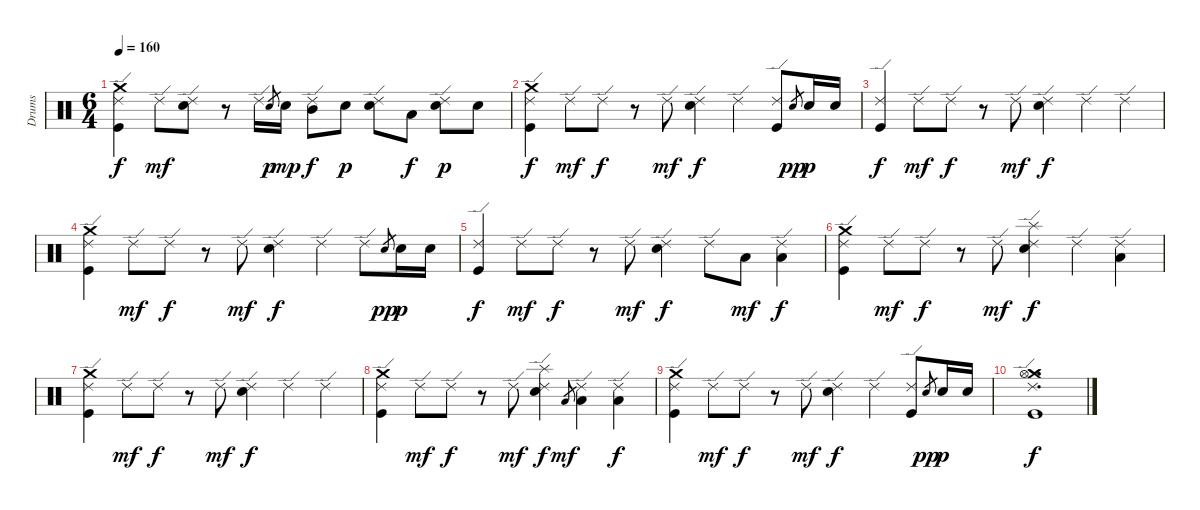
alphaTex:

\track ("Drums" "Drums") {instrument percussion}
\staff {score}
\articulation defaults
\ts (6 4)
\tempo 160
\clef neutral
\ks c
("Crash medium (hit)" "Ride (edge) 2" "Kick (hit)").4{dy f} "Ride (edge) 2".8{dy mf} ("Ride (edge) 2" "Electric Snare (hit)").8 r.8 "Ride (edge) 2".16 "Electric Snare (hit)".8{gr dy p} "Electric Snare (hit)".16{dy mp} ("Ride (edge) 2" "Mid Tom (hit)").8{dy f} "Electric Snare (hit)".8{dy p} ("Ride (edge) 2" "Electric Snare (hit)").8 "Low Tom (hit)".8{dy f} ("Ride (edge) 2" "Electric Snare (hit)").8{dy p} "Electric Snare (hit)".8 |
("Crash medium (hit)" "Ride (edge) 2" "Kick (hit)").4{dy f} "Ride (edge) 2".8{dy mf} "Ride (edge) 2".8{dy f} r.8 "Ride (edge) 2".8{dy mf} ("Ride (edge) 2" "Electric Snare (hit)").4{dy f} "Ride (edge) 2".4 ("Ride (edge) 2" "Kick (hit)").8 "Electric Snare (hit)".8{gr dy pp} "Electric Snare (hit)".16{dy p} "Electric Snare (hit)".16 |
("Ride (edge) 2" "Kick (hit)").4{dy f} "Ride (edge) 2".8{dy mf} "Ride (edge) 2".8{dy f} r.8 "Ride (edge) 2".8{dy mf} ("Ride (edge) 2" "Electric Snare (hit)").4{dy f} "Ride (edge) 2".4 "Ride (edge) 2".4 |
("Crash medium (hit)" "Ride (edge) 2" "Kick (hit)").4 "Ride (edge) 2".8{dy mf} "Ride (edge) 2".8{dy f} r.8 "Ride (edge) 2".8{dy mf} ("Ride (edge) 2" "Electric Snare (hit)").4{dy f} "Ride (edge) 2".4 "Ride (edge) 2".8 "Electric Snare (hit)".8{gr dy pp} "Electric Snare (hit)".16{dy p} "Electric Snare (hit)".16 |
("Ride (edge) 2" "Kick (hit)").4{dy f} "Ride (edge) 2".8{dy mf} "Ride (edge) 2".8{dy f} r.8 "Ride (edge) 2".8{dy mf} ("Ride (edge) 2" "Electric Snare (hit)").4{dy f} "Ride (edge) 2".8 "Low Tom (hit)".8{dy mf} ("Ride (edge) 2" "Low Tom (hit)").4{dy f} |
("Crash medium (hit)" "Ride (edge) 2" "Kick (hit)").4 "Ride (edge) 2".8{dy mf} "Ride (edge) 2".8{dy f} r.8 "Ride (edge) 2".8{dy mf} ("Splash (hit)" "Ride (edge) 2" "Electric Snare (hit)").4{dy f} "Ride (edge) 2".4 ("Ride (edge) 2" "Low Tom (hit)").4 |
("Crash medium (hit)" "Ride (edge) 2" "Kick (hit)").4 "Ride (edge) 2".8{dy mf} "Ride (edge) 2".8{dy f} r.8 "Ride (edge) 2".8{dy mf} ("Ride (edge) 2" "Electric Snare (hit)").4{dy f} "Ride (edge) 2".4 "Ride (edge) 2".4 |
("Crash medium (hit)" "Ride (edge) 2" "Kick (hit)").4 "Ride (edge) 2".8{dy mf} "Ride (edge) 2".8{dy f} r.8 "Ride (edge) 2".8{dy mf} ("Splash (hit)" "Ride (edge) 2" "Electric Snare (hit)").4{dy f} "Low Tom (hit)".8{gr dy mf} ("Ride (edge) 2" "Low Tom (hit)").4 ("Ride (edge) 2" "Low Tom (hit)").4{dy f} |
("Crash medium (hit)" "Ride (edge) 2" "Kick (hit)").4 "Ride (edge) 2".8{dy mf} "Ride (edge) 2".8{dy f} r.8 "Ride (edge) 2".8{dy mf} ("Ride (edge) 2" "Electric Snare (hit)").4{dy f} "Ride (edge) 2".4 ("Ride (edge) 2" "Kick (hit)").8 "Electric Snare (hit)".8{gr dy pp} "Electric Snare (hit)".16{dy p} "Electric Snare (hit)".16 |
("Crash medium (hit)" "Hi-Hat (open)" "Ride (edge) 2" "Kick (hit)").1{d dy f}
